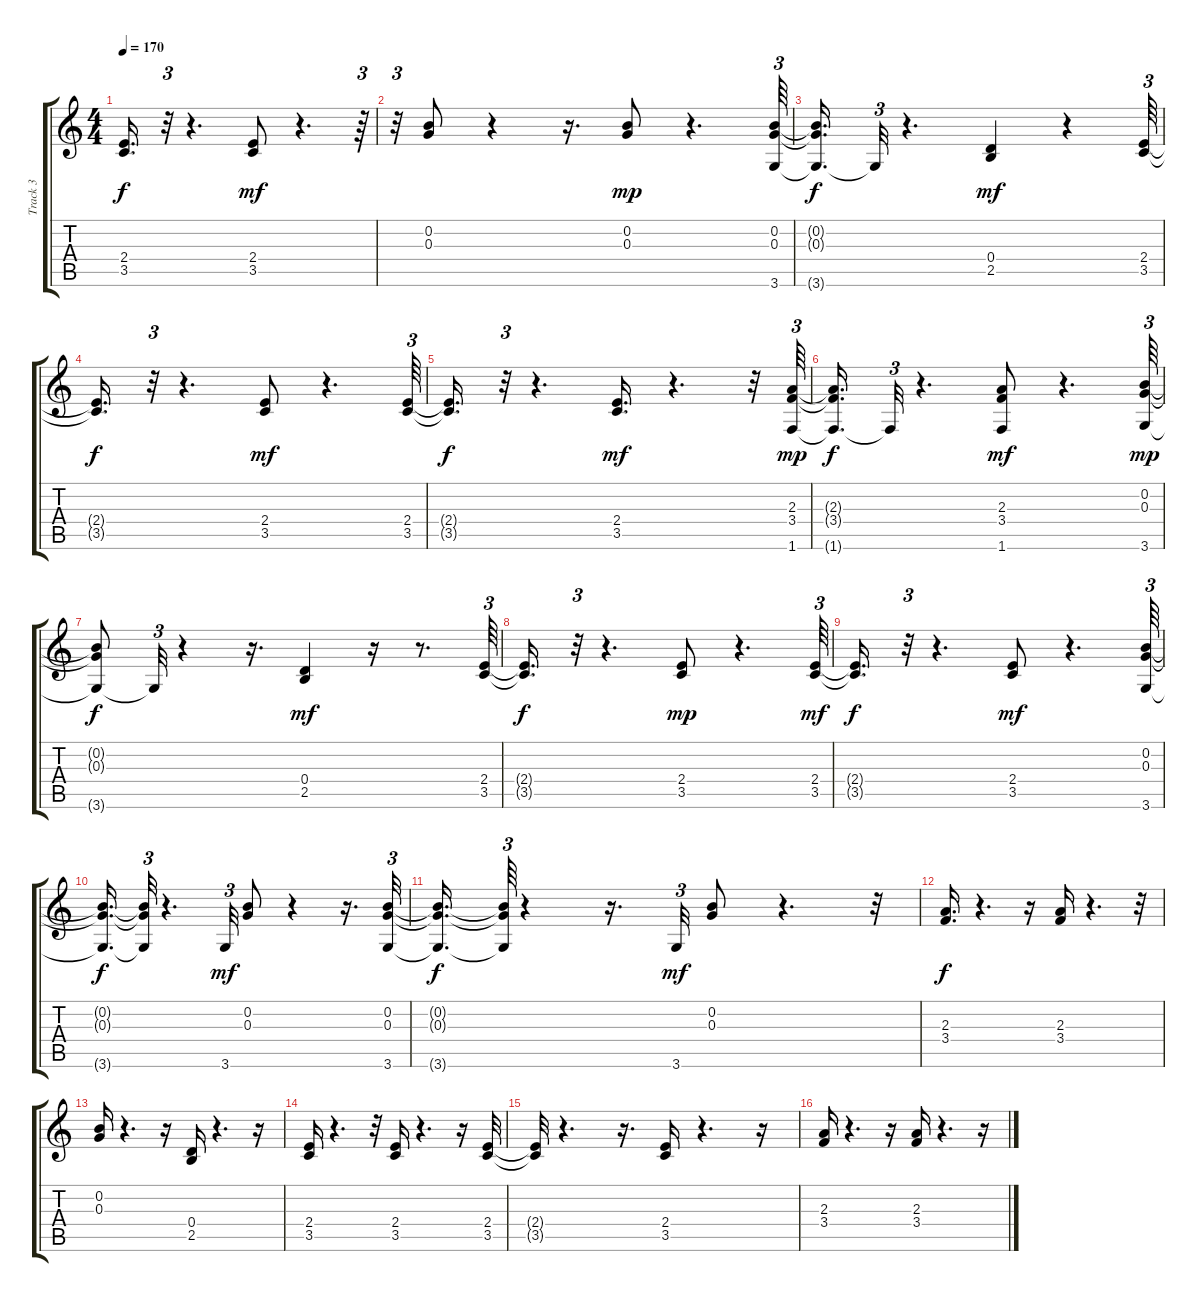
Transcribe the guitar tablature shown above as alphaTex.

\track ("Track 3" "Track 3") {instrument acousticguitarsteel}
\staff {score tabs}
\tuning (E4 B3 G3 D3 A2 E2) {hide}
\ts (4 4)
\tempo 170
\clef g2
\ks c
(2.4{t} 3.5{t}).16{d dy f} r.32{tu (3 2)} r.4{d} (2.4 3.5).8{dy mf} r.4{d} r.64{tu (3 2)} |
r.32{tu (3 2)} (0.2 0.3).8 r.4 r.16{d} (0.2 0.3).8{dy mp} r.4{d} (0.2 0.3 3.6).64{tu (3 2)} |
(0.2{t} 0.3{t} 3.6{t}).16{d dy f} 3.6{t}.32{tu (3 2)} r.4{d} (0.4 2.5).4{dy mf} r.4 (2.4 3.5).64{tu (3 2)} |
(2.4{t} 3.5{t}).16{d dy f} r.32{tu (3 2)} r.4{d} (2.4 3.5).8{dy mf} r.4{d} (2.4 3.5).64{tu (3 2)} |
(2.4{t} 3.5{t}).16{d dy f} r.32{tu (3 2)} r.4{d} (2.4 3.5).16{d dy mf} r.4{d} r.32 (2.3 3.4 1.6).64{tu (3 2) dy mp} |
(2.3{t} 3.4{t} 1.6{t}).16{d dy f} 1.6{t}.32{tu (3 2)} r.4{d} (2.3 3.4 1.6).8{dy mf} r.4{d} (0.2 0.3 3.6).64{tu (3 2) dy mp} |
(0.2{t} 0.3{t} 3.6{t}).8{dy f} 3.6{t}.32{tu (3 2)} r.4 r.16{d} (0.4 2.5).4{dy mf} r.16 r.8{d} (2.4 3.5).64{tu (3 2)} |
(2.4{t} 3.5{t}).16{d dy f} r.32{tu (3 2)} r.4{d} (2.4 3.5).8{dy mp} r.4{d} (2.4 3.5).64{tu (3 2) dy mf} |
(2.4{t} 3.5{t}).16{d dy f} r.32{tu (3 2)} r.4{d} (2.4 3.5).8{dy mf} r.4{d} (0.2 0.3 3.6).64{tu (3 2)} |
(0.2{t} 0.3{t} 3.6{t}).16{d dy f} (0.2{t} 0.3{t} 3.6{t}).32{tu (3 2)} r.4{d} 3.6.32{tu (3 2) dy mf} (0.2 0.3).8 r.4 r.16{d} (0.2 0.3 3.6).32{tu (3 2)} |
(0.2{t} 0.3{t} 3.6{t}).16{d dy f} (0.2{t} 0.3{t} 3.6{t}).64{tu (3 2)} r.4 r.16{d} 3.6.32{tu (3 2) dy mf} (0.2 0.3).8 r.4{d} r.32 |
(2.3 3.4).16{d dy f} r.4{d} r.16 (2.3 3.4).16 r.4{d} r.32 |
(0.2 0.3).16 r.4{d} r.16 (0.4 2.5).16 r.4{d} r.16 |
(2.4 3.5).16 r.4{d} r.32 (2.4 3.5).16 r.4{d} r.16 (2.4 3.5).32 |
(2.4{t} 3.5{t}).32 r.4{d} r.16{d} (2.4 3.5).16 r.4{d} r.16 |
(2.3 3.4).16 r.4{d} r.16 (2.3 3.4).16 r.4{d} r.16
